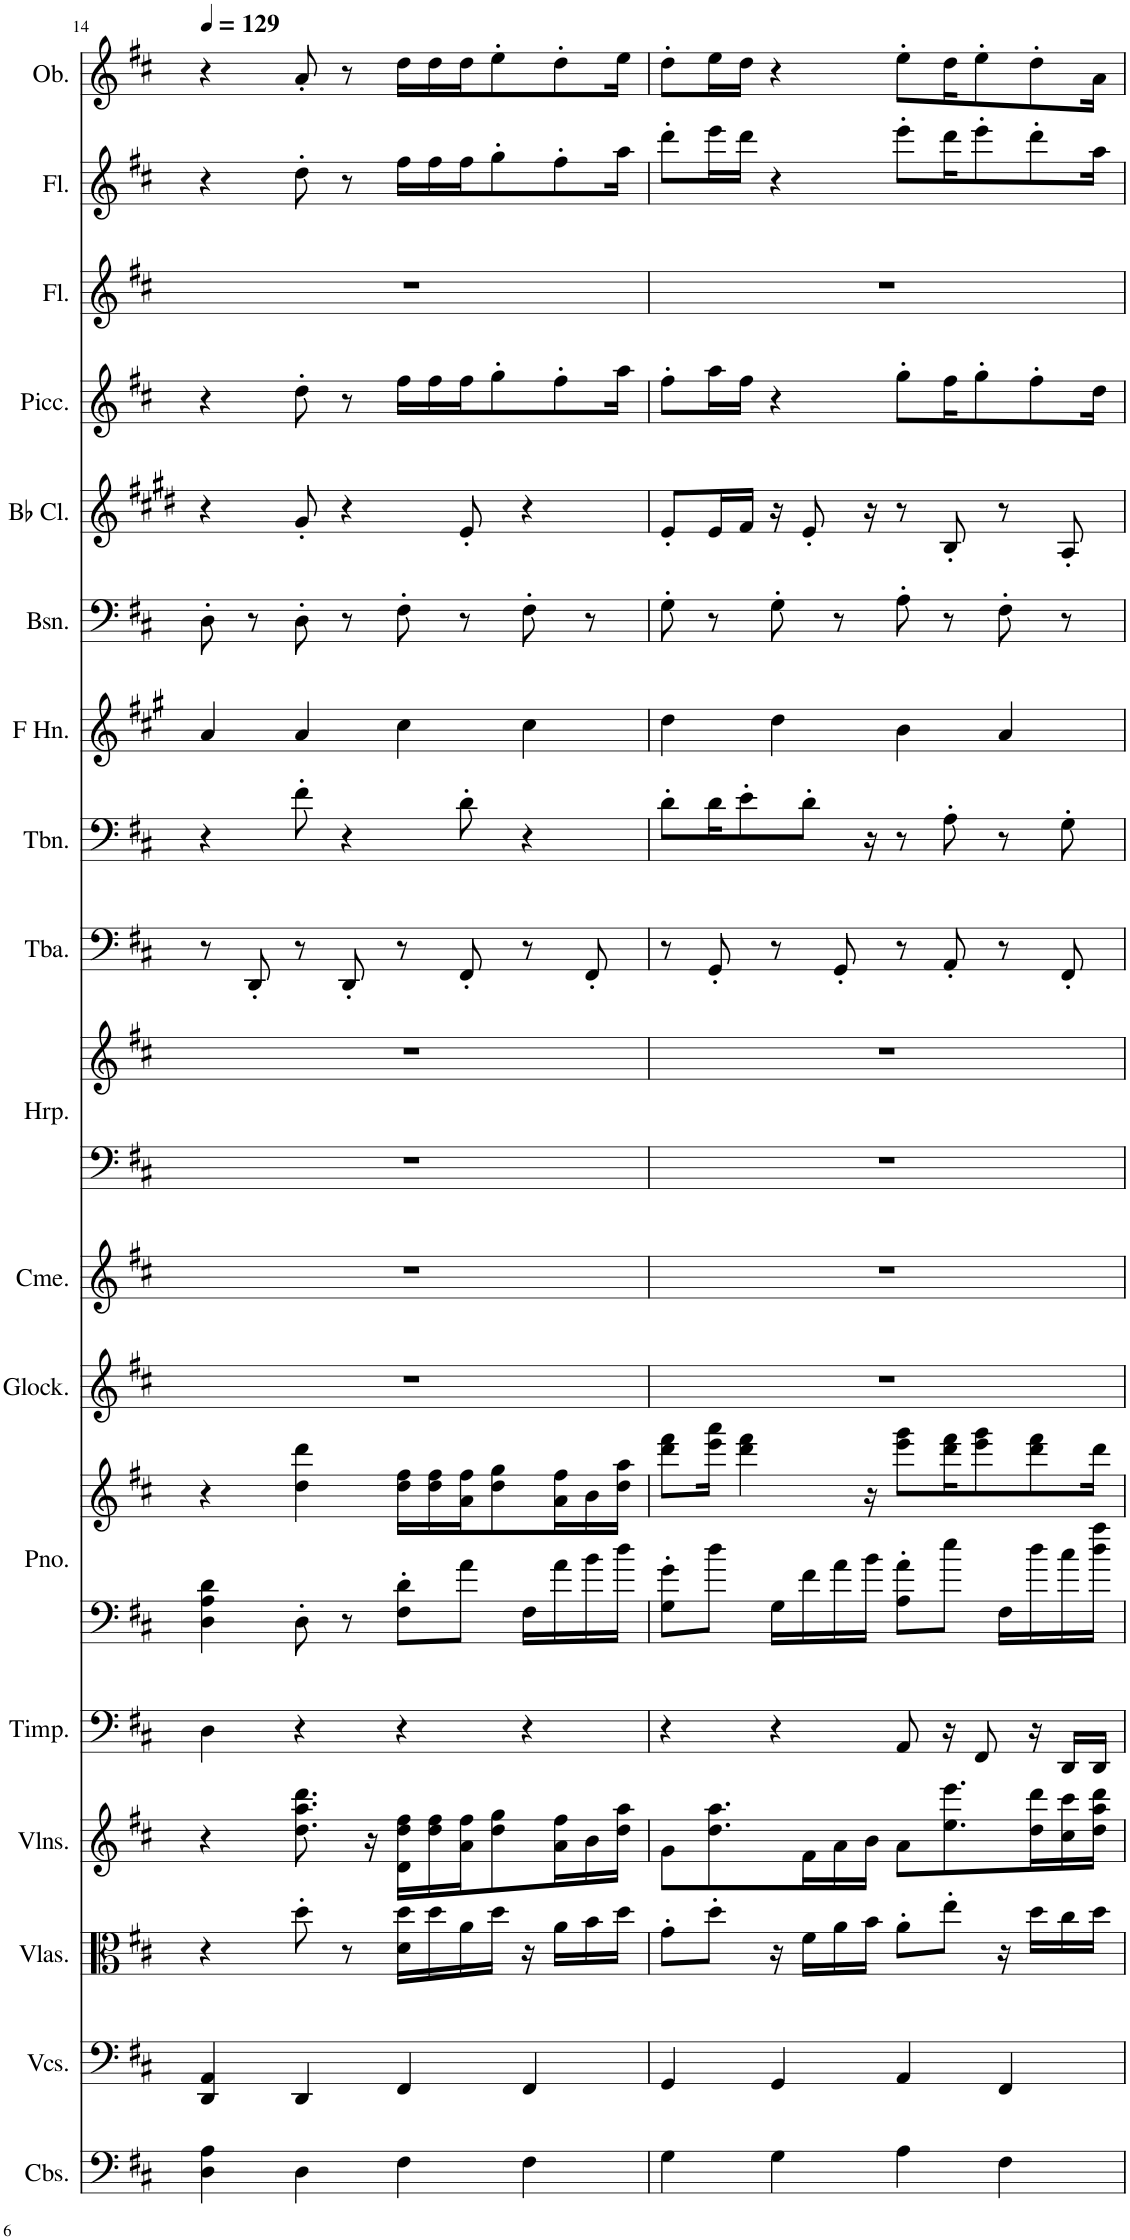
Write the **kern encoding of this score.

**kern	**kern	**kern	**kern	**kern	**kern	**kern	**kern	**kern	**kern	**kern	**kern	**kern	**kern	**kern	**kern	**kern	**kern	**kern	**kern
*part18	*part17	*part16	*part15	*part14	*part13	*part13	*part12	*part11	*part10	*part10	*part9	*part8	*part7	*part6	*part5	*part4	*part3	*part2	*part1
*staff20	*staff19	*staff18	*staff17	*staff16	*staff15	*staff14	*staff13	*staff12	*staff11	*staff10	*staff9	*staff8	*staff7	*staff6	*staff5	*staff4	*staff3	*staff2	*staff1
*I"Contrabasses	*I"Violoncellos	*I"Violas	*I"Violins	*I"Timpani	*I"Piano	*	*I"Glockenspiel	*I"Chimes	*I"Harp	*	*I"Tuba	*I"Trombone	*I"Horn in F	*I"Bassoon	*I"Bb Clarinet	*I"Piccolo	*I"Flute	*I"Flute	*I"Oboe
*I'Cbs.	*I'Vcs.	*I'Vlas.	*I'Vlns.	*I'Timp.	*I'Pno.	*	*I'Glock.	*I'Cme.	*I'Hrp.	*	*I'Tba.	*I'Tbn.	*	*I'Bsn.	*I'Bb Cl.	*I'Picc.	*I'Fl.	*I'Fl.	*I'Ob.
!!LO:PB:g=z
*clefF4	*clefF4	*clefC3	*clefG2	*clefF4	*clefF4	*clefG2	*clefG2	*clefG2	*clefF4	*clefG2	*clefF4	*clefF4	*clefG2	*clefF4	*clefG2	*clefG2	*clefG2	*clefG2	*clefG2
*Trd7c12	*	*	*	*	*	*	*Trd-14c-24	*	*	*	*	*	*Trd4c7	*	*Trd1c2	*Trd-7c-12	*	*	*
*k[f#c#]	*k[f#c#]	*k[f#c#]	*k[f#c#]	*k[f#c#]	*k[f#c#]	*k[f#c#]	*k[f#c#]	*k[f#c#]	*k[f#c#]	*k[f#c#]	*k[f#c#]	*k[f#c#]	*k[f#c#g#]	*k[f#c#]	*k[f#c#g#d#]	*k[f#c#]	*k[f#c#]	*k[f#c#]	*k[f#c#]
*M4/4	*M4/4	*M4/4	*M4/4	*M4/4	*M4/4	*M4/4	*M4/4	*M4/4	*M4/4	*M4/4	*M4/4	*M4/4	*M4/4	*M4/4	*M4/4	*M4/4	*M4/4	*M4/4	*M4/4
*MM129	*MM129	*MM129	*MM129	*MM129	*MM129	*MM129	*MM129	*MM129	*MM129	*MM129	*MM129	*MM129	*MM129	*MM129	*MM129	*MM129	*MM129	*MM129	*MM129
=14	=14	=14	=14	=14	=14	=14	=14	=14	=14	=14	=14	=14	=14	=14	=14	=14	=14	=14	=14
4D\ 4A\	4DD/ 4AA/	4r	4r	4D\	4D\ 4A\ 4d\	4r	1r	1r	1r	1r	8r	4r	4a/	8D'\	4r	4r	1r	4r	4r
.	.	.	.	.	.	.	.	.	.	.	8DD'/	.	.	8r	.	.	.	.	.
4D\	4DD/	8dd'\	8.dd\ 8.aa\ 8.ddd\	4r	8D'\	4dd\ 4ddd\	.	.	.	.	8r	8f#'\	4a/	8D'\	8g#'/	8dd'\	.	8dd'\	8a'/
.	.	8r	.	.	8r	.	.	.	.	.	8DD'/	4r	.	8r	4r	8r	.	8r	8r
.	.	.	16r	.	.	.	.	.	.	.	.	.	.	.	.	.	.	.	.
4F#\	4FF#/	16d\ 16dd\LL	16d\ 16dd\ 16ff#\LL	4r	8F#\' 8d\'L	16dd\ 16ff#\LL	.	.	.	.	8r	.	4cc#\	8F#'\	.	16ff#\LL	.	16ff#\LL	16dd\LL
.	.	16dd\	16dd\ 16ff#\	.	.	16dd\ 16ff#\	.	.	.	.	.	.	.	.	.	16ff#\	.	16ff#\	16dd\
.	.	16a\	16a\ 16ff#\J	.	8a\J	16a\ 16ff#\J	.	.	.	.	8FF#'/	8d'\	.	8r	8e'/	16ff#\J	.	16ff#\J	16dd\J
.	.	16dd\JJ	8dd\ 8gg\	.	.	8dd\ 8gg\	.	.	.	.	.	.	.	.	.	8gg'\	.	8gg'\	8ee'\
4F#\	4FF#/	16r	.	4r	16F#\LL	.	.	.	.	.	8r	4r	4cc#\	8F#'\	4r	.	.	.	.
.	.	16a\LL	16a\ 16ff#\L	.	16a\	16a\ 16ff#\L	.	.	.	.	.	.	.	.	.	8ff#'\	.	8ff#'\	8dd'\
.	.	16b\	16b\	.	16b\	16b\	.	.	.	.	8FF#'/	.	.	8r	.	.	.	.	.
.	.	16dd\JJ	16dd\ 16aa\JJ	.	16dd\JJ	16dd\ 16aa\JJ	.	.	.	.	.	.	.	.	.	16aa\Jk	.	16aa\Jk	16ee\Jk
=15	=15	=15	=15	=15	=15	=15	=15	=15	=15	=15	=15	=15	=15	=15	=15	=15	=15	=15	=15
4G\	4GG/	8g'\L	8g\L	4r	8G\' 8g\'L	8ddd\ 8fff#\L	1r	1r	1r	1r	8r	8d'\L	4dd\	8G'\	8e'/L	8ff#'\L	1r	8ddd'\L	8dd'\L
.	.	8dd'\J	8.dd\ 8.aa\	.	8dd\J	16eee\ 16aaa\Jk	.	.	.	.	8GG'/	16d\K	.	8r	16e/L	16aa\L	.	16eee\L	16ee\L
.	.	.	.	.	.	4ddd\ 4fff#\	.	.	.	.	.	8e'\	.	.	16f#/JJ	16ff#\JJ	.	16ddd\JJ	16dd\JJ
4G\	4GG/	16r	.	4r	16G\LL	.	.	.	.	.	8r	.	4dd\	8G'\	16r	4r	.	4r	4r
.	.	16f#\LL	16f#\L	.	16f#\	.	.	.	.	.	.	8d'\J	.	.	8e'/	.	.	.	.
.	.	16a\	16a\	.	16a\	.	.	.	.	.	8GG'/	.	.	8r	.	.	.	.	.
.	.	16b\JJ	16b\JJ	.	16b\JJ	16r	.	.	.	.	.	16r	.	.	16r	.	.	.	.
4A\	4AA/	8a'\L	8a\L	8AA/	8A\' 8a\'L	8eee\ 8ggg\L	.	.	.	.	8r	8r	4b\	8A'\	8r	8gg'\L	.	8eee'\L	8ee'\L
.	.	8ee'\J	8.ee\ 8.eee\	16r	8ee\J	16ddd\ 16fff#\K	.	.	.	.	8AA'/	8A'\	.	8r	8B'/	16ff#\K	.	16ddd\K	16dd\K
.	.	.	.	8FF#/	.	8eee\ 8ggg\	.	.	.	.	.	.	.	.	.	8gg'\	.	8eee'\	8ee'\
4F#\	4FF#/	16r	.	.	16F#\LL	.	.	.	.	.	8r	8r	4a/	8F#'\	8r	.	.	.	.
.	.	16dd\LL	16dd\ 16ddd\L	16r	16dd\	8ddd\ 8fff#\	.	.	.	.	.	.	.	.	.	8ff#'\	.	8ddd'\	8dd'\
.	.	16cc#\	16cc#\ 16ccc#\	16DD/LL	16cc#\	.	.	.	.	.	8FF#'/	8G'\	.	8r	8A'/	.	.	.	.
.	.	16dd\JJ	16dd\ 16aa\ 16ddd\JJ	16DD/JJ	16dd\ 16aa\JJ	16ddd\Jk	.	.	.	.	.	.	.	.	.	16dd\Jk	.	16aa\Jk	16a\Jk
=	=	=	=	=	=	=	=	=	=	=	=	=	=	=	=	=	=	=	=
*-	*-	*-	*-	*-	*-	*-	*-	*-	*-	*-	*-	*-	*-	*-	*-	*-	*-	*-	*-
